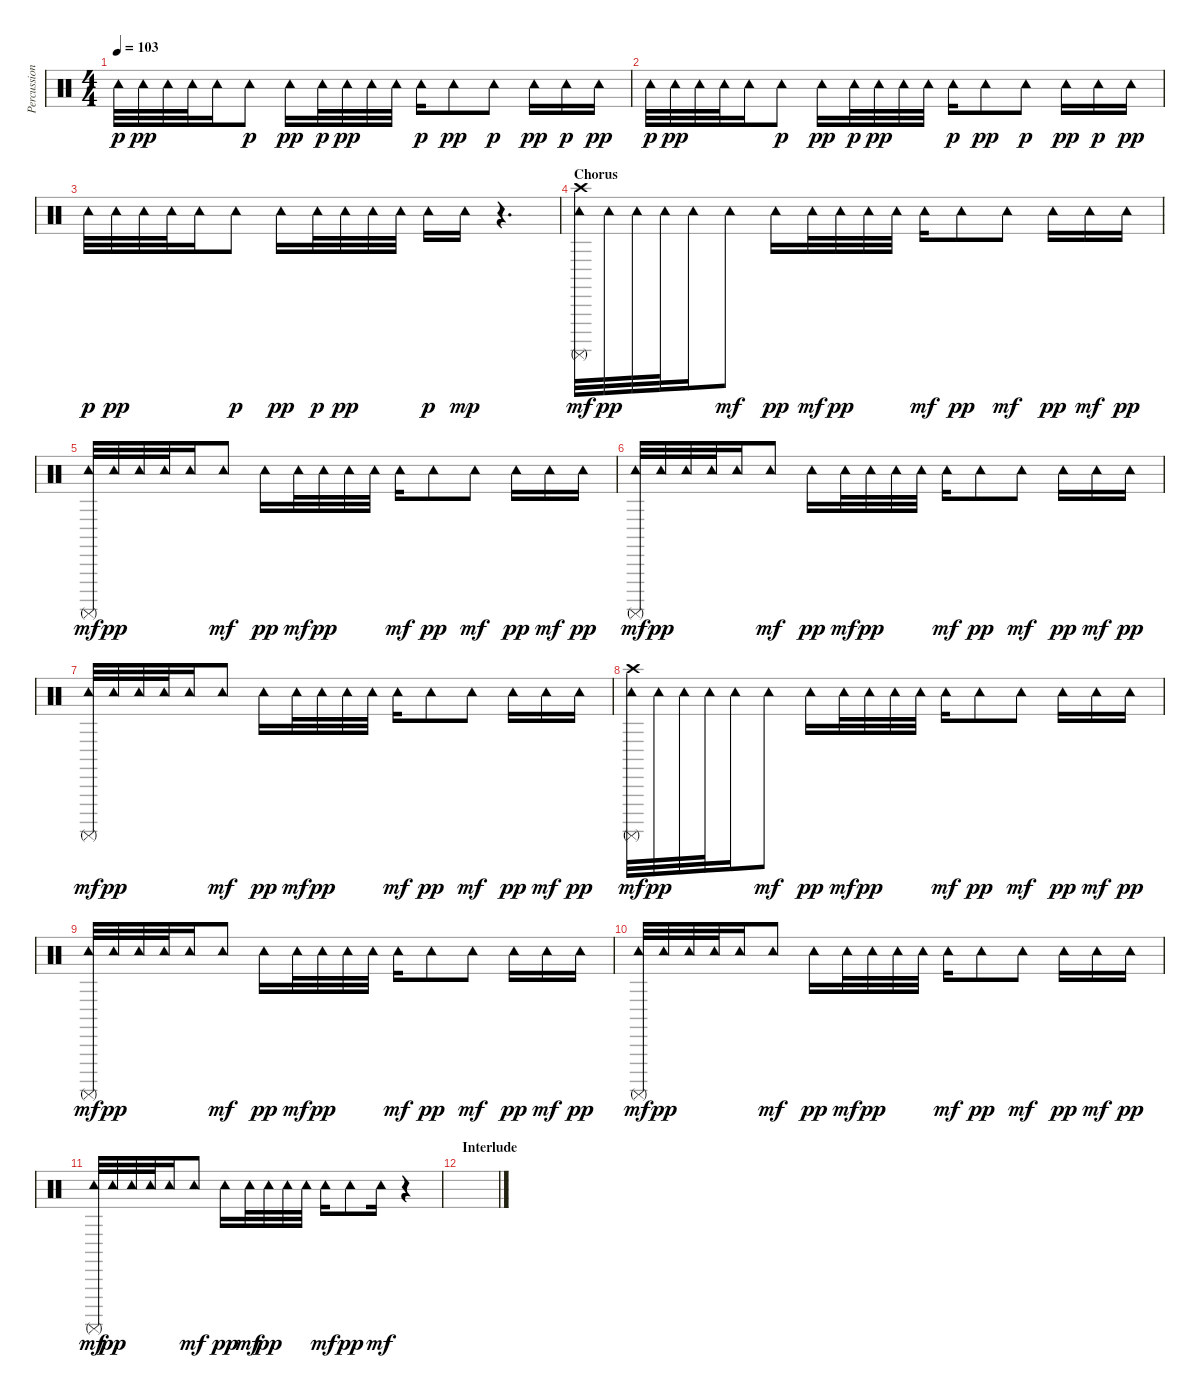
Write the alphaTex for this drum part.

\track ("Percussion" "Percussion") {instrument percussion}
\staff {score}
\articulation defaults
\ts (4 4)
\tempo 103
\clef neutral
\ks c "Tambourine (hit)".32{dy p} "Tambourine (hit)".32{dy pp} "Tambourine (hit)".32 "Tambourine (hit)".32 "Tambourine (hit)".16 "Tambourine (hit)".8{dy p} "Tambourine (hit)".16{dy pp} "Tambourine (hit)".32{dy p} "Tambourine (hit)".32{dy pp} "Tambourine (hit)".32 "Tambourine (hit)".32 "Tambourine (hit)".16{dy p} "Tambourine (hit)".8{dy pp} "Tambourine (hit)".8{dy p} "Tambourine (hit)".16{dy pp} "Tambourine (hit)".16{dy p} "Tambourine (hit)".16{dy pp}
|
"Tambourine (hit)".32{dy p} "Tambourine (hit)".32{dy pp} "Tambourine (hit)".32 "Tambourine (hit)".32 "Tambourine (hit)".16 "Tambourine (hit)".8{dy p} "Tambourine (hit)".16{dy pp} "Tambourine (hit)".32{dy p} "Tambourine (hit)".32{dy pp} "Tambourine (hit)".32 "Tambourine (hit)".32 "Tambourine (hit)".16{dy p} "Tambourine (hit)".8{dy pp} "Tambourine (hit)".8{dy p} "Tambourine (hit)".16{dy pp} "Tambourine (hit)".16{dy p} "Tambourine (hit)".16{dy pp} |
"Tambourine (hit)".32{dy p} "Tambourine (hit)".32{dy pp} "Tambourine (hit)".32 "Tambourine (hit)".32 "Tambourine (hit)".16 "Tambourine (hit)".8{dy p} "Tambourine (hit)".16{dy pp} "Tambourine (hit)".32{dy p} "Tambourine (hit)".32{dy pp} "Tambourine (hit)".32 "Tambourine (hit)".32 "Tambourine (hit)".16{dy p} "Tambourine (hit)".16{dy mp} r.4{d} |
\section ("" "Chorus")
("Surdo (mute)" "Crash high (hit)" "Tambourine (hit)").32{dy mf} "Tambourine (hit)".32{dy pp} "Tambourine (hit)".32 "Tambourine (hit)".32 "Tambourine (hit)".16 "Tambourine (hit)".8{dy mf} "Tambourine (hit)".16{dy pp} "Tambourine (hit)".32{dy mf} "Tambourine (hit)".32{dy pp} "Tambourine (hit)".32 "Tambourine (hit)".32 "Tambourine (hit)".16{dy mf} "Tambourine (hit)".8{dy pp} "Tambourine (hit)".8{dy mf} "Tambourine (hit)".16{dy pp} "Tambourine (hit)".16{dy mf} "Tambourine (hit)".16{dy pp} |
("Surdo (mute)" "Tambourine (hit)").32{dy mf} "Tambourine (hit)".32{dy pp} "Tambourine (hit)".32 "Tambourine (hit)".32 "Tambourine (hit)".16 "Tambourine (hit)".8{dy mf} "Tambourine (hit)".16{dy pp} "Tambourine (hit)".32{dy mf} "Tambourine (hit)".32{dy pp} "Tambourine (hit)".32 "Tambourine (hit)".32 "Tambourine (hit)".16{dy mf} "Tambourine (hit)".8{dy pp} "Tambourine (hit)".8{dy mf} "Tambourine (hit)".16{dy pp} "Tambourine (hit)".16{dy mf} "Tambourine (hit)".16{dy pp} |
("Surdo (mute)" "Tambourine (hit)").32{dy mf} "Tambourine (hit)".32{dy pp} "Tambourine (hit)".32 "Tambourine (hit)".32 "Tambourine (hit)".16 "Tambourine (hit)".8{dy mf} "Tambourine (hit)".16{dy pp} "Tambourine (hit)".32{dy mf} "Tambourine (hit)".32{dy pp} "Tambourine (hit)".32 "Tambourine (hit)".32 "Tambourine (hit)".16{dy mf} "Tambourine (hit)".8{dy pp} "Tambourine (hit)".8{dy mf} "Tambourine (hit)".16{dy pp} "Tambourine (hit)".16{dy mf} "Tambourine (hit)".16{dy pp} |
("Surdo (mute)" "Tambourine (hit)").32{dy mf} "Tambourine (hit)".32{dy pp} "Tambourine (hit)".32 "Tambourine (hit)".32 "Tambourine (hit)".16 "Tambourine (hit)".8{dy mf} "Tambourine (hit)".16{dy pp} "Tambourine (hit)".32{dy mf} "Tambourine (hit)".32{dy pp} "Tambourine (hit)".32 "Tambourine (hit)".32 "Tambourine (hit)".16{dy mf} "Tambourine (hit)".8{dy pp} "Tambourine (hit)".8{dy mf} "Tambourine (hit)".16{dy pp} "Tambourine (hit)".16{dy mf} "Tambourine (hit)".16{dy pp} |
("Surdo (mute)" "Crash high (hit)" "Tambourine (hit)").32{dy mf} "Tambourine (hit)".32{dy pp} "Tambourine (hit)".32 "Tambourine (hit)".32 "Tambourine (hit)".16 "Tambourine (hit)".8{dy mf} "Tambourine (hit)".16{dy pp} "Tambourine (hit)".32{dy mf} "Tambourine (hit)".32{dy pp} "Tambourine (hit)".32 "Tambourine (hit)".32 "Tambourine (hit)".16{dy mf} "Tambourine (hit)".8{dy pp} "Tambourine (hit)".8{dy mf} "Tambourine (hit)".16{dy pp} "Tambourine (hit)".16{dy mf} "Tambourine (hit)".16{dy pp} |
("Surdo (mute)" "Tambourine (hit)").32{dy mf} "Tambourine (hit)".32{dy pp} "Tambourine (hit)".32 "Tambourine (hit)".32 "Tambourine (hit)".16 "Tambourine (hit)".8{dy mf} "Tambourine (hit)".16{dy pp} "Tambourine (hit)".32{dy mf} "Tambourine (hit)".32{dy pp} "Tambourine (hit)".32 "Tambourine (hit)".32 "Tambourine (hit)".16{dy mf} "Tambourine (hit)".8{dy pp} "Tambourine (hit)".8{dy mf} "Tambourine (hit)".16{dy pp} "Tambourine (hit)".16{dy mf} "Tambourine (hit)".16{dy pp} |
("Surdo (mute)" "Tambourine (hit)").32{dy mf} "Tambourine (hit)".32{dy pp} "Tambourine (hit)".32 "Tambourine (hit)".32 "Tambourine (hit)".16 "Tambourine (hit)".8{dy mf} "Tambourine (hit)".16{dy pp} "Tambourine (hit)".32{dy mf} "Tambourine (hit)".32{dy pp} "Tambourine (hit)".32 "Tambourine (hit)".32 "Tambourine (hit)".16{dy mf} "Tambourine (hit)".8{dy pp} "Tambourine (hit)".8{dy mf} "Tambourine (hit)".16{dy pp} "Tambourine (hit)".16{dy mf} "Tambourine (hit)".16{dy pp} |
("Surdo (mute)" "Tambourine (hit)").32{dy mf} "Tambourine (hit)".32{dy pp} "Tambourine (hit)".32 "Tambourine (hit)".32 "Tambourine (hit)".16 "Tambourine (hit)".8{dy mf} "Tambourine (hit)".16{dy pp} "Tambourine (hit)".32{dy mf} "Tambourine (hit)".32{dy pp} "Tambourine (hit)".32 "Tambourine (hit)".32 "Tambourine (hit)".16{dy mf} "Tambourine (hit)".8{dy pp} "Tambourine (hit)".16{dy mf} r.4 |
\section ("" "Interlude")
